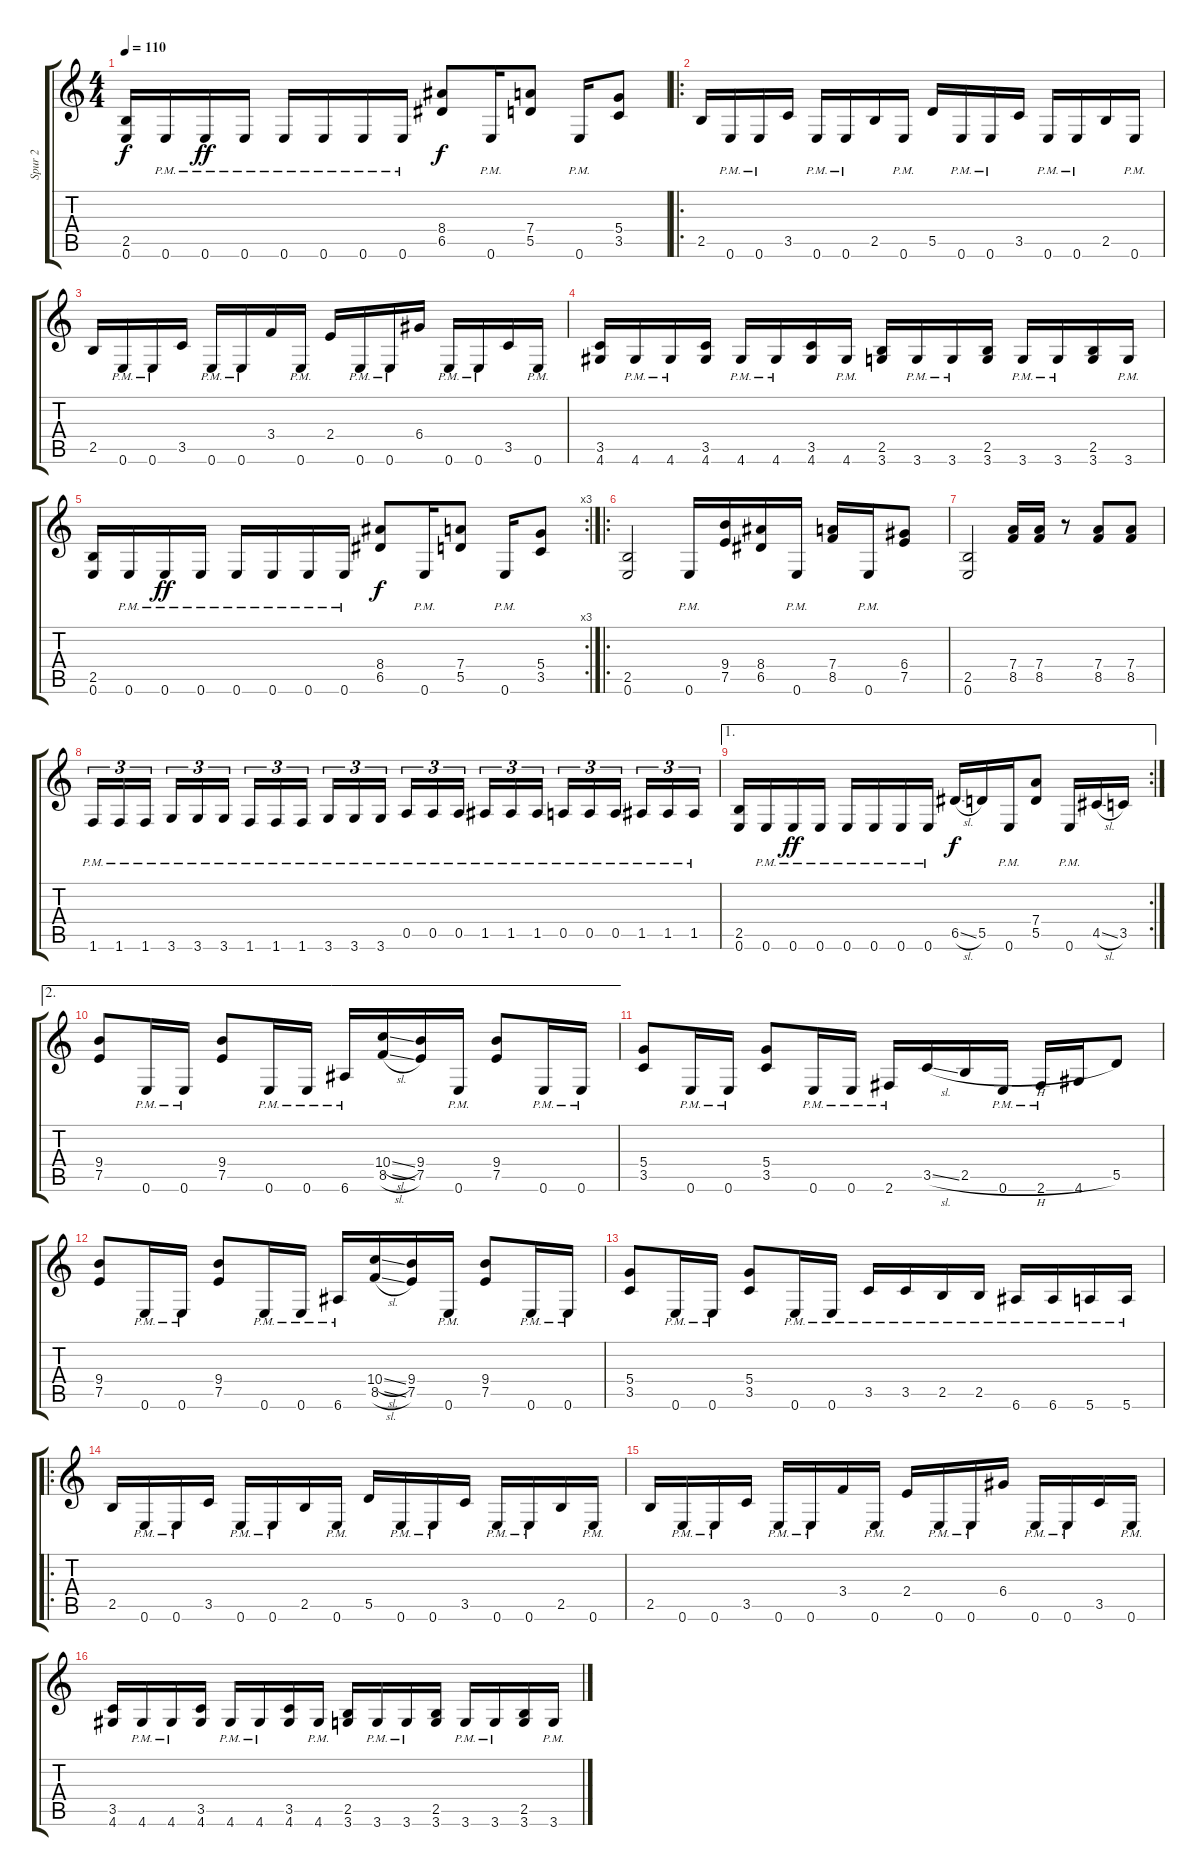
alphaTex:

\track ("Spur 2" "Spur 2") {instrument distortionguitar}
\staff {score tabs}
\tuning (E4 B3 G3 D3 A2 E2) {hide}
\ts (4 4)
\tempo 110
\clef g2
\ks c
(2.5 0.6).16{dy f} 0.6{pm}.16 0.6{pm}.16{dy ff} 0.6{pm}.16 0.6{pm}.16 0.6{pm}.16 0.6{pm}.16 0.6{pm}.16 (8.4 6.5).8{dy f} 0.6{pm}.16 (7.4 5.5).8 0.6{pm}.16 (5.4 3.5).8 |
\ro
2.5.16 0.6{pm}.16 0.6{pm}.16 3.5.16 0.6{pm}.16 0.6{pm}.16 2.5.16 0.6{pm}.16 5.5.16 0.6{pm}.16 0.6{pm}.16 3.5.16 0.6{pm}.16 0.6{pm}.16 2.5.16 0.6{pm}.16 |
2.5.16 0.6{pm}.16 0.6{pm}.16 3.5.16 0.6{pm}.16 0.6{pm}.16 3.4.16 0.6{pm}.16 2.4.16 0.6{pm}.16 0.6{pm}.16 6.4.16 0.6{pm}.16 0.6{pm}.16 3.5.16 0.6{pm}.16 |
(3.5 4.6).16 4.6{pm}.16 4.6{pm}.16 (3.5 4.6).16 4.6{pm}.16 4.6{pm}.16 (3.5 4.6).16 4.6{pm}.16 (2.5 3.6).16 3.6{pm}.16 3.6{pm}.16 (2.5 3.6).16 3.6{pm}.16 3.6{pm}.16 (2.5 3.6).16 3.6{pm}.16 |
\rc 3
(2.5 0.6).16 0.6{pm}.16 0.6{pm}.16{dy ff} 0.6{pm}.16 0.6{pm}.16 0.6{pm}.16 0.6{pm}.16 0.6{pm}.16 (8.4 6.5).8{dy f} 0.6{pm}.16 (7.4 5.5).8 0.6{pm}.16 (5.4 3.5).8 |
\ro
(2.5 0.6).2 0.6{pm}.16 (9.4 7.5).16 (8.4 6.5).16 0.6{pm}.16 (7.4 8.5).16 0.6{pm}.16 (6.4 7.5).8 |
(2.5 0.6).2 (7.4 8.5).16 (7.4 8.5).16 r.8 (7.4 8.5).8 (7.4 8.5).8 |
1.6{pm}.16{tu (3 2)} 1.6{pm}.16{tu (3 2)} 1.6{pm}.16{tu (3 2) beam splitsecondary} 3.6{pm}.16{tu (3 2)} 3.6{pm}.16{tu (3 2)} 3.6{pm}.16{tu (3 2)} 1.6{pm}.16{tu (3 2)} 1.6{pm}.16{tu (3 2)} 1.6{pm}.16{tu (3 2) beam splitsecondary} 3.6{pm}.16{tu (3 2)} 3.6{pm}.16{tu (3 2)} 3.6{pm}.16{tu (3 2)} 0.5{pm}.16{tu (3 2)} 0.5{pm}.16{tu (3 2)} 0.5{pm}.16{tu (3 2) beam splitsecondary} 1.5{pm}.16{tu (3 2)} 1.5{pm}.16{tu (3 2)} 1.5{pm}.16{tu (3 2)} 0.5{pm}.16{tu (3 2)} 0.5{pm}.16{tu (3 2)} 0.5{pm}.16{tu (3 2) beam splitsecondary} 1.5{pm}.16{tu (3 2)} 1.5{pm}.16{tu (3 2)} 1.5{pm}.16{tu (3 2)} |
\ae 1
\rc 2
(2.5 0.6).16 0.6{pm}.16 0.6{pm}.16{dy ff} 0.6{pm}.16 0.6{pm}.16 0.6{pm}.16 0.6{pm}.16 0.6{pm}.16 6.5{sl}.16{dy f} 5.5.16 0.6{pm}.16 (7.4 5.5).8 0.6{pm}.16 4.5{sl}.16 3.5.16 |
\ae 2
(9.4 7.5).8 0.6{pm}.16 0.6{pm}.16 (9.4 7.5).8 0.6{pm}.16 0.6{pm}.16 6.6{pm}.16 (10.4{sl} 8.5{sl}).16 (9.4 7.5).16 0.6{pm}.16 (9.4 7.5).8 0.6{pm}.16 0.6{pm}.16 |
(5.4 3.5).8 0.6{pm}.16 0.6{pm}.16 (5.4 3.5).8 0.6{pm}.16 0.6{pm}.16 2.6{pm}.16 3.5{sl}.16 2.5{h}.16 0.6{pm}.16 2.6{pm}.16 4.6.16 5.5.8 |
(9.4 7.5).8 0.6{pm}.16 0.6{pm}.16 (9.4 7.5).8 0.6{pm}.16 0.6{pm}.16 6.6{pm}.16 (10.4{sl} 8.5{sl}).16 (9.4 7.5).16 0.6{pm}.16 (9.4 7.5).8 0.6{pm}.16 0.6{pm}.16 |
(5.4 3.5).8 0.6{pm}.16 0.6{pm}.16 (5.4 3.5).8 0.6{pm}.16 0.6{pm}.16 3.5{pm}.16 3.5{pm}.16 2.5{pm}.16 2.5{pm}.16 6.6{pm}.16 6.6{pm}.16 5.6{pm}.16 5.6{pm}.16 |
\ro
2.5.16 0.6{pm}.16 0.6{pm}.16 3.5.16 0.6{pm}.16 0.6{pm}.16 2.5.16 0.6{pm}.16 5.5.16 0.6{pm}.16 0.6{pm}.16 3.5.16 0.6{pm}.16 0.6{pm}.16 2.5.16 0.6{pm}.16 |
2.5.16 0.6{pm}.16 0.6{pm}.16 3.5.16 0.6{pm}.16 0.6{pm}.16 3.4.16 0.6{pm}.16 2.4.16 0.6{pm}.16 0.6{pm}.16 6.4.16 0.6{pm}.16 0.6{pm}.16 3.5.16 0.6{pm}.16 |
(3.5 4.6).16 4.6{pm}.16 4.6{pm}.16 (3.5 4.6).16 4.6{pm}.16 4.6{pm}.16 (3.5 4.6).16 4.6{pm}.16 (2.5 3.6).16 3.6{pm}.16 3.6{pm}.16 (2.5 3.6).16 3.6{pm}.16 3.6{pm}.16 (2.5 3.6).16 3.6{pm}.16
